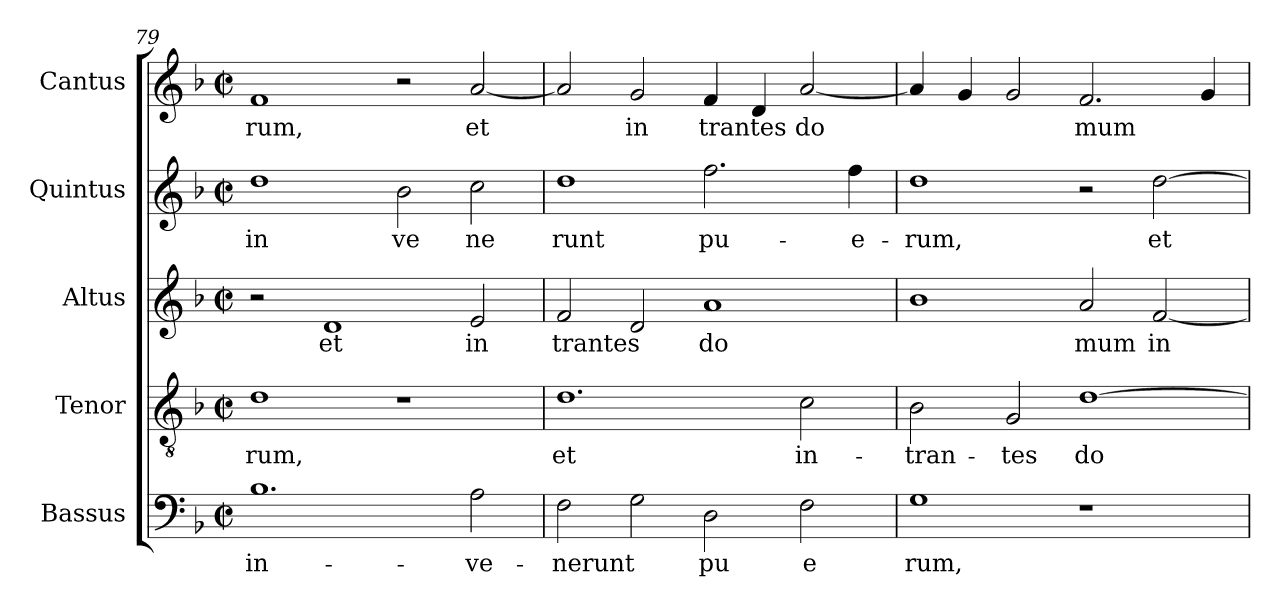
**kern	**text	**kern	**text	**kern	**text	**kern	**text	**kern	**text
*part5	*part5	*part4	*part4	*part3	*part3	*part2	*part2	*part1	*part1
*staff5	*staff5	*staff4	*staff4	*staff3	*staff3	*staff2	*staff2	*staff1	*staff1
*I"Bassus	*	*I"Tenor	*	*I"Altus	*	*I"Quintus	*	*I"Cantus	*
*clefF4	*	*clefGv2	*	*clefG2	*	*clefG2	*	*clefG2	*
*k[b-]	*	*k[b-]	*	*k[b-]	*	*k[b-]	*	*k[b-]	*
*F:	*	*F:	*	*F:	*	*F:	*	*F:	*
*M2/2	*	*M2/2	*	*M2/2	*	*M2/2	*	*M2/2	*
*met(c|)	*	*met(c|)	*	*met(c|)	*	*met(c|)	*	*met(c|)	*
=79	=79	=79	=79	=79	=79	=79	=79	=79	=79
!	!LO:LY:b:cj	!	!LO:LY:b:cj	!	!	!	!LO:LY:b:cj	!	!LO:LY:b:cj
1.B-	in-	1d	-rum,	2r	.	1dd	in	1f	-rum,
!	!	!	!	!	!LO:LY:b:cj	!	!	!	!
.	.	.	.	1d	et	.	.	.	.
!	!	!	!	!	!	!	!LO:LY:b:cj	!	!
.	.	1r	.	.	.	2b-\	ve	2r	.
!	!LO:LY:b:cj	!	!	!	!LO:LY:b:cj	!	!LO:LY:b:cj	!	!LO:LY:b:cj
2A\	-ve-	.	.	2e/	in	2cc\	ne	[>2a/	et
!!LO:LB:g=z
=80	=80	=80	=80	=80	=80	=80	=80	=80	=80
!	!LO:LY:b	!	!LO:LY:b:cj	!	!LO:LY:b:cj	!	!LO:LY:b:cj	!	!
2F\	-nerunt	1.d	et	2f/	trantes	1dd	runt	2a/]	.
!	!	!	!	!	!	!	!	!	!LO:LY:b:cj
2G\	.	.	.	2d/	.	.	.	2g/	in
!	!LO:LY:b:cj	!	!	!	!LO:LY:b:cj	!	!LO:LY:b:cj	!	!LO:LY:b:cj
2D\	pu	.	.	1a	do	2.ff\	pu-	4f/	trantes
.	.	.	.	.	.	.	.	4d/	.
!	!LO:LY:b:cj	!	!LO:LY:b:cj	!	!	!	!	!	!LO:LY:b:cj
2F\	e	2c\	in-	.	.	.	.	[<2a/	do
!	!	!	!	!	!	!	!LO:LY:b:cj	!	!
.	.	.	.	.	.	4ff\	-e-	.	.
=81	=81	=81	=81	=81	=81	=81	=81	=81	=81
!	!LO:LY:b:cj	!	!LO:LY:b:cj	!	!	!	!LO:LY:b:cj	!	!
1G	rum,	2B-\	-tran-	1b-	.	1dd	-rum,	4a/]	.
.	.	.	.	.	.	.	.	4g/	.
!	!	!	!LO:LY:b:cj	!	!	!	!	!	!
.	.	2G/	-tes	.	.	.	.	2g/	.
!	!	!	!LO:LY:b:cj	!	!LO:LY:b:cj	!	!	!	!LO:LY:b
1r	.	[>1d	do-	2a/	mum	2r	.	2.f/	mum
!	!	!	!	!	!LO:LY:b:cj	!	!LO:LY:b:cj	!	!
.	.	.	.	[<2f/	in	[>2dd\	et	.	.
.	.	.	.	.	.	.	.	4g/	.
=	=	=	=	=	=	=	=	=	=
*-	*-	*-	*-	*-	*-	*-	*-	*-	*-
